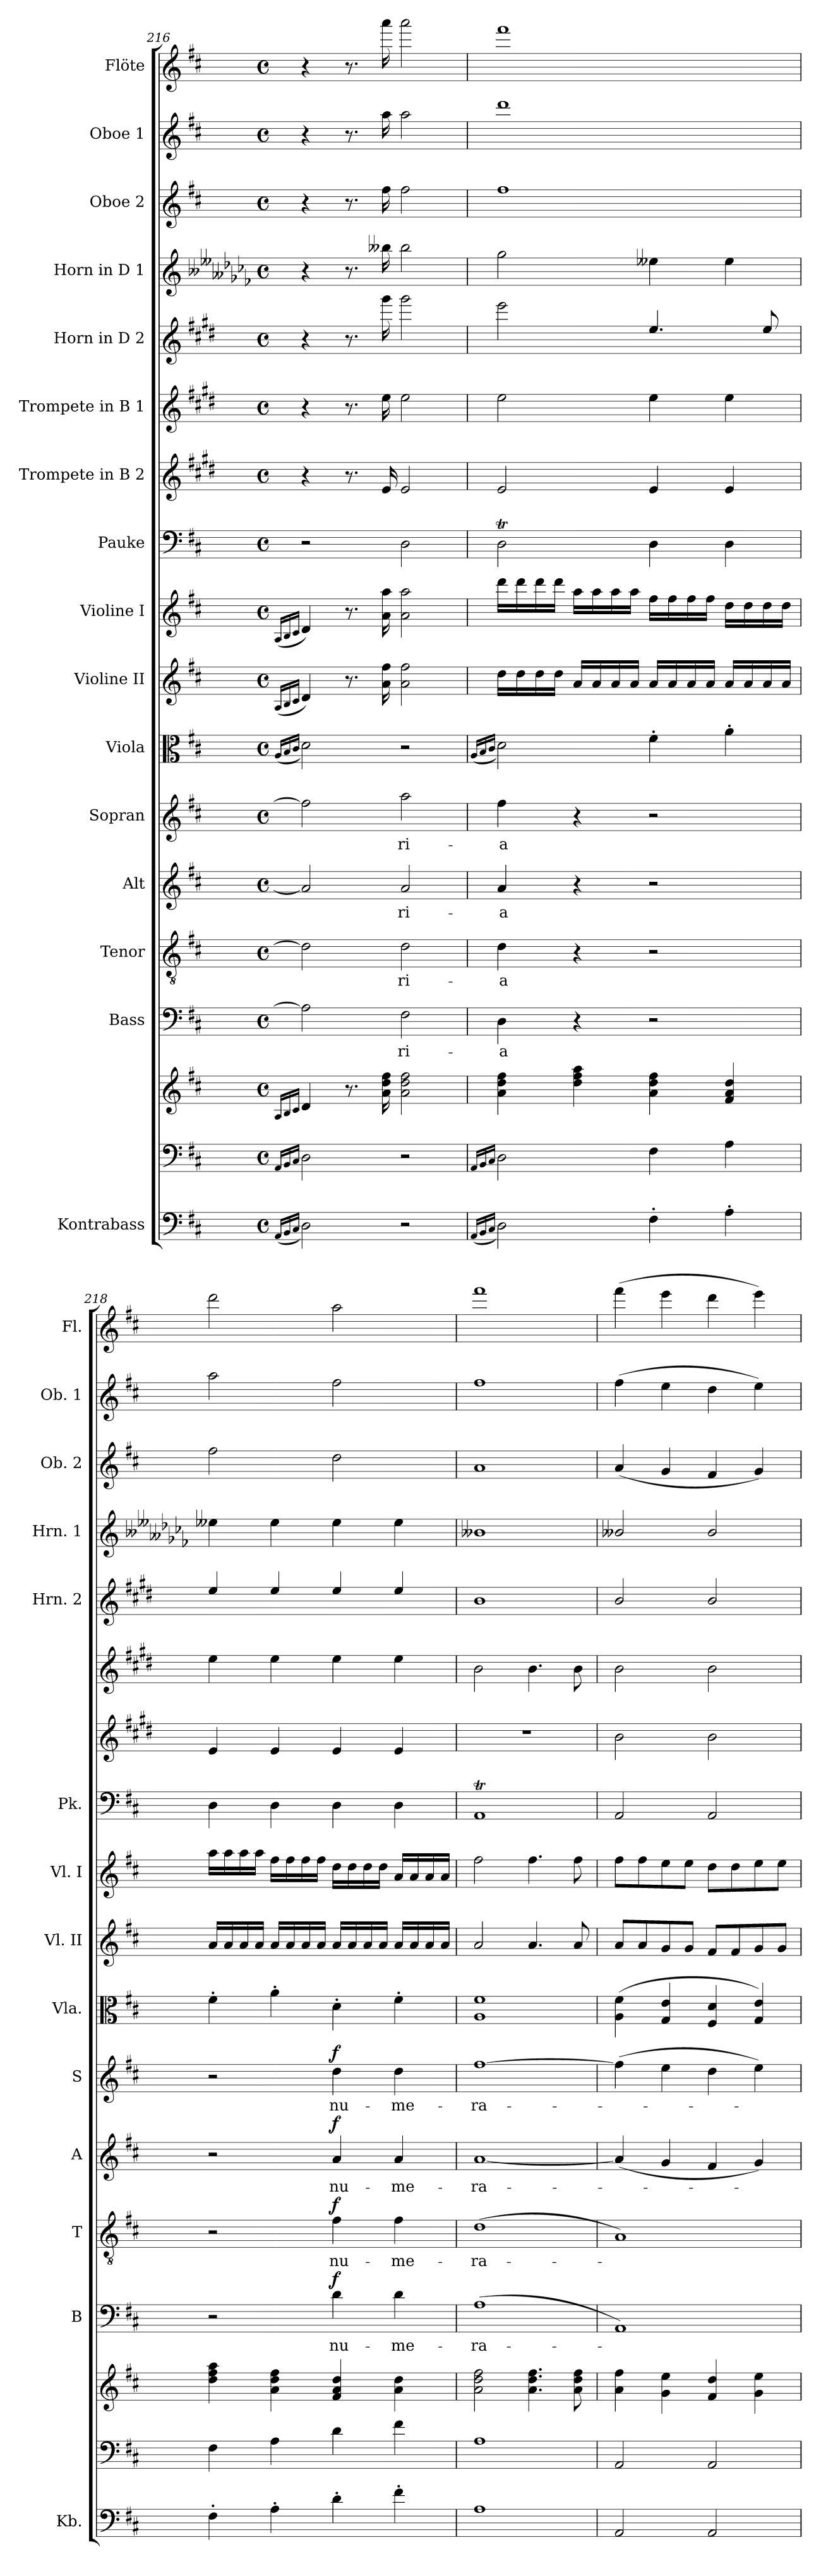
**kern	**kern	**kern	**kern	**text	**dynam	**kern	**text	**dynam	**kern	**text	**dynam	**kern	**text	**dynam	**kern	**kern	**kern	**kern	**kern	**kern	**kern	**kern	**kern	**kern	**kern
*part17	*part16	*part16	*part15	*part15	*part15	*part14	*part14	*part14	*part13	*part13	*part13	*part12	*part12	*part12	*part11	*part10	*part9	*part8	*part7	*part6	*part5	*part4	*part3	*part2	*part1
*staff18	*staff17	*staff16	*staff15	*staff15	*staff15	*staff14	*staff14	*staff14	*staff13	*staff13	*staff13	*staff12	*staff12	*staff12	*staff11	*staff10	*staff9	*staff8	*staff7	*staff6	*staff5	*staff4	*staff3	*staff2	*staff1
*I"Kontrabass	*	*	*I"Bass	*	*	*I"Tenor	*	*	*I"Alt	*	*	*I"Sopran	*	*	*I"Viola	*I"Violine II	*I"Violine I	*I"Pauke	*I"Trompete in B 2	*I"Trompete in B 1	*I"Horn in D 2	*I"Horn in D 1	*I"Oboe 2	*I"Oboe 1	*I"Flöte
*I'Kb.	*	*	*I'B	*	*	*I'T	*	*	*I'A	*	*	*I'S	*	*	*I'Vla.	*I'Vl. II	*I'Vl. I	*I'Pk.	*	*	*I'Hrn. 2	*I'Hrn. 1	*I'Ob. 2	*I'Ob. 1	*I'Fl.
*clefF4	*clefF4	*clefG2	*clefF4	*	*	*clefGv2	*	*	*clefG2	*	*	*clefG2	*	*	*clefC3	*clefG2	*clefG2	*clefF4	*clefG2	*clefG2	*clefG2	*clefG2	*clefG2	*clefG2	*clefG2
*ITrd7c12	*	*	*	*	*	*	*	*	*	*	*	*	*	*	*	*	*	*	*ITrd1c2	*ITrd1c2	*ITrd4c7	*ITrd-8c-12	*	*	*
*k[f#c#]	*k[f#c#]	*k[f#c#]	*k[f#c#]	*	*	*k[f#c#]	*	*	*k[f#c#]	*	*	*k[f#c#]	*	*	*k[f#c#]	*k[f#c#]	*k[f#c#]	*k[f#c#]	*k[f#c#]	*k[f#c#]	*k[f#c#g#]	*k[b--e--a--d-g-c-f-]	*k[f#c#]	*k[f#c#]	*k[f#c#]
*D:	*D:	*D:	*D:	*	*	*D:	*	*	*D:	*	*	*D:	*	*	*D:	*D:	*D:	*D:	*D:	*D:	*A:	*E--:	*D:	*D:	*D:
*M4/4	*M4/4	*M4/4	*M4/4	*	*	*M4/4	*	*	*M4/4	*	*	*M4/4	*	*	*M4/4	*M4/4	*M4/4	*M4/4	*M4/4	*M4/4	*M4/4	*M4/4	*M4/4	*M4/4	*M4/4
*met(c)	*met(c)	*met(c)	*met(c)	*	*	*met(c)	*	*	*met(c)	*	*	*met(c)	*	*	*met(c)	*met(c)	*met(c)	*met(c)	*met(c)	*met(c)	*met(c)	*met(c)	*met(c)	*met(c)	*met(c)
=216	=216	=216	=216	=216	=216	=216	=216	=216	=216	=216	=216	=216	=216	=216	=216	=216	=216	=216	=216	=216	=216	=216	=216	=216	=216
(<16qAAA/LL	16qAA/LL	16qA/LL	.	.	.	.	.	.	.	.	.	.	.	.	(<16qA/LL	(<16qA/LL	(<16qA/LL	.	.	.	.	.	.	.	.
16qBBB/	16qBB/	16qB/	.	.	.	.	.	.	.	.	.	.	.	.	16qB/	16qB/	16qB/	.	.	.	.	.	.	.	.
16qCC#/JJ	16qC#/JJ	16qc#/JJ	.	.	.	.	.	.	.	.	.	.	.	.	16qc#/JJ	16qc#/JJ	16qc#/JJ	.	.	.	.	.	.	.	.
2DD\)	2D\	4d/	2A\]	.	.	2d\]	.	.	2a/]	.	.	2ff#\]	.	.	2d\)	4d/)	4d/)	2r	4r	4r	4r	4r	4r	4r	4r
.	.	8.r	.	.	.	.	.	.	.	.	.	.	.	.	.	8.r	8.r	.	8.r	8.r	8.r	8.r	8.r	8.r	8.r
.	.	16a\ 16dd\ 16ff#\	.	.	.	.	.	.	.	.	.	.	.	.	.	16a\ 16ff#\	16a\ 16aa\	.	16d/	16dd\	16ccc#\	16bbb--\	16ff#\	16aa\	16aaa\
!	!	!	!	!LO:LY:b	!	!	!LO:LY:b	!	!	!LO:LY:b	!	!	!LO:LY:b	!	!	!	!	!	!	!	!	!	!	!	!
2r	2r	2a\ 2dd\ 2ff#\	2F#\	-ri-	.	2d\	-ri-	.	2a/	-ri-	.	2aa\	-ri-	.	2r	2a\ 2ff#\	2a\ 2aa\	2D\	2d/	2dd\	2ccc#\	2bbb--\	2ff#\	2aa\	2aaa\
=217	=217	=217	=217	=217	=217	=217	=217	=217	=217	=217	=217	=217	=217	=217	=217	=217	=217	=217	=217	=217	=217	=217	=217	=217	=217
(<16qAAA/LL	16qAA/LL	.	.	.	.	.	.	.	.	.	.	.	.	.	(<16qA/LL	.	.	.	.	.	.	.	.	.	.
16qBBB/	16qBB/	.	.	.	.	.	.	.	.	.	.	.	.	.	16qB/	.	.	.	.	.	.	.	.	.	.
16qCC#/JJ	16qC#/JJ	.	.	.	.	.	.	.	.	.	.	.	.	.	16qc#/JJ	.	.	.	.	.	.	.	.	.	.
!	!	!	!	!LO:LY:b	!	!	!LO:LY:b	!	!	!LO:LY:b	!	!	!LO:LY:b	!	!	!	!	!	!	!	!	!	!	!	!
2DD\)	2D\	4a\ 4dd\ 4ff#\	4D\	-a	.	4d\	-a	.	4a/	-a	.	4ff#\	-a	.	2d\)	16dd\LL	16ddd\LL	2DT\	2d/	2dd\	2aa\	2ggg-\	1ff#	1ddd	1fff#
.	.	.	.	.	.	.	.	.	.	.	.	.	.	.	.	16dd\	16ddd\	.	.	.	.	.	.	.	.
.	.	.	.	.	.	.	.	.	.	.	.	.	.	.	.	16dd\	16ddd\	.	.	.	.	.	.	.	.
.	.	.	.	.	.	.	.	.	.	.	.	.	.	.	.	16dd\JJ	16ddd\JJ	.	.	.	.	.	.	.	.
.	.	4dd\ 4ff#\ 4aa\	4r	.	.	4r	.	.	4r	.	.	4r	.	.	.	16a/LL	16aa\LL	.	.	.	.	.	.	.	.
.	.	.	.	.	.	.	.	.	.	.	.	.	.	.	.	16a/	16aa\	.	.	.	.	.	.	.	.
.	.	.	.	.	.	.	.	.	.	.	.	.	.	.	.	16a/	16aa\	.	.	.	.	.	.	.	.
.	.	.	.	.	.	.	.	.	.	.	.	.	.	.	.	16a/JJ	16aa\JJ	.	.	.	.	.	.	.	.
4FF#'>\	4F#\	4a\ 4dd\ 4ff#\	2r	.	.	2r	.	.	2r	.	.	2r	.	.	4f#'>\	16a/LL	16ff#\LL	4D\	4d/	4dd\	4.a/	4eee--\	.	.	.
.	.	.	.	.	.	.	.	.	.	.	.	.	.	.	.	16a/	16ff#\	.	.	.	.	.	.	.	.
.	.	.	.	.	.	.	.	.	.	.	.	.	.	.	.	16a/	16ff#\	.	.	.	.	.	.	.	.
.	.	.	.	.	.	.	.	.	.	.	.	.	.	.	.	16a/JJ	16ff#\JJ	.	.	.	.	.	.	.	.
4AA'>\	4A\	4f#/ 4a/ 4dd/	.	.	.	.	.	.	.	.	.	.	.	.	4a'>\	16a/LL	16dd\LL	4D\	4d/	4dd\	.	4eee--\	.	.	.
.	.	.	.	.	.	.	.	.	.	.	.	.	.	.	.	16a/	16dd\	.	.	.	.	.	.	.	.
.	.	.	.	.	.	.	.	.	.	.	.	.	.	.	.	16a/	16dd\	.	.	.	8a/	.	.	.	.
.	.	.	.	.	.	.	.	.	.	.	.	.	.	.	.	16a/JJ	16dd\JJ	.	.	.	.	.	.	.	.
!!LO:PB:g=z
=218	=218	=218	=218	=218	=218	=218	=218	=218	=218	=218	=218	=218	=218	=218	=218	=218	=218	=218	=218	=218	=218	=218	=218	=218	=218
4FF#'>\	4F#\	4dd\ 4ff#\ 4aa\	2r	.	.	2r	.	.	2r	.	.	2r	.	.	4f#'>\	16a/LL	16aa\LL	4D\	4d/	4dd\	4a/	4eee--\	2ff#\	2aa\	2ddd\
.	.	.	.	.	.	.	.	.	.	.	.	.	.	.	.	16a/	16aa\	.	.	.	.	.	.	.	.
.	.	.	.	.	.	.	.	.	.	.	.	.	.	.	.	16a/	16aa\	.	.	.	.	.	.	.	.
.	.	.	.	.	.	.	.	.	.	.	.	.	.	.	.	16a/JJ	16aa\JJ	.	.	.	.	.	.	.	.
4AA'>\	4A\	4a\ 4dd\ 4ff#\	.	.	.	.	.	.	.	.	.	.	.	.	4a'>\	16a/LL	16ff#\LL	4D\	4d/	4dd\	4a/	4eee--\	.	.	.
.	.	.	.	.	.	.	.	.	.	.	.	.	.	.	.	16a/	16ff#\	.	.	.	.	.	.	.	.
.	.	.	.	.	.	.	.	.	.	.	.	.	.	.	.	16a/	16ff#\	.	.	.	.	.	.	.	.
.	.	.	.	.	.	.	.	.	.	.	.	.	.	.	.	16a/JJ	16ff#\JJ	.	.	.	.	.	.	.	.
!	!	!	!	!LO:LY:b	!LO:DY:a	!	!LO:LY:b	!LO:DY:a	!	!LO:LY:b	!LO:DY:a	!	!LO:LY:b	!LO:DY:a	!	!	!	!	!	!	!	!	!	!	!
4D'>\	4d\	4f#/ 4a/ 4dd/	4d\	nu-	f	4f#\	nu-	f	4a/	nu-	f	4dd\	nu-	f	4d'>\	16a/LL	16dd\LL	4D\	4d/	4dd\	4a/	4eee--\	2dd\	2ff#\	2aa\
.	.	.	.	.	.	.	.	.	.	.	.	.	.	.	.	16a/	16dd\	.	.	.	.	.	.	.	.
.	.	.	.	.	.	.	.	.	.	.	.	.	.	.	.	16a/	16dd\	.	.	.	.	.	.	.	.
.	.	.	.	.	.	.	.	.	.	.	.	.	.	.	.	16a/JJ	16dd\JJ	.	.	.	.	.	.	.	.
!	!	!	!	!LO:LY:b	!	!	!LO:LY:b	!	!	!LO:LY:b	!	!	!LO:LY:b	!	!	!	!	!	!	!	!	!	!	!	!
4F#'>\	4f#\	4a\ 4dd\	4d\	-me-	.	4f#\	-me-	.	4a/	-me-	.	4dd\	-me-	.	4f#'>\	16a/LL	16a/LL	4D\	4d/	4dd\	4a/	4eee--\	.	.	.
.	.	.	.	.	.	.	.	.	.	.	.	.	.	.	.	16a/	16a/	.	.	.	.	.	.	.	.
.	.	.	.	.	.	.	.	.	.	.	.	.	.	.	.	16a/	16a/	.	.	.	.	.	.	.	.
.	.	.	.	.	.	.	.	.	.	.	.	.	.	.	.	16a/JJ	16a/JJ	.	.	.	.	.	.	.	.
=219	=219	=219	=219	=219	=219	=219	=219	=219	=219	=219	=219	=219	=219	=219	=219	=219	=219	=219	=219	=219	=219	=219	=219	=219	=219
!	!	!	!	!LO:LY:b	!	!	!LO:LY:b	!	!	!LO:LY:b	!	!	!LO:LY:b	!	!	!	!	!	!	!	!	!	!	!	!
1AA	1A	2a\ 2dd\ 2ff#\	(>1A	-ra-	.	(>1d	-ra-	.	[1a	-ra-	.	[1ff#	-ra-	.	1A 1f#	2a/	2ff#\	1AAT	1r	2a\	1e	1bb--	1a	1ff#	1fff#
.	.	4.a\ 4.dd\ 4.ff#\	.	.	.	.	.	.	.	.	.	.	.	.	.	4.a/	4.ff#\	.	.	4.a\	.	.	.	.	.
.	.	8a\ 8dd\ 8ff#\	.	.	.	.	.	.	.	.	.	.	.	.	.	8a/	8ff#\	.	.	8a\	.	.	.	.	.
=220	=220	=220	=220	=220	=220	=220	=220	=220	=220	=220	=220	=220	=220	=220	=220	=220	=220	=220	=220	=220	=220	=220	=220	=220	=220
2AAA/	2AA/	4a\ 4ff#\	1AA)	.	.	1A)	.	.	(<4a/]	.	.	(>4ff#\]	.	.	(>4A\ 4f#\	8a/L	8ff#\L	2AA/	2a\	2a\	2e/	2bb--/	(<4a/	(>4ff#\	(>4fff#\
.	.	.	.	.	.	.	.	.	.	.	.	.	.	.	.	8a/	8ff#\	.	.	.	.	.	.	.	.
.	.	4g\ 4ee\	.	.	.	.	.	.	4g/	.	.	4ee\	.	.	4G/ 4e/	8g/	8ee\	.	.	.	.	.	4g/	4ee\	4eee\
.	.	.	.	.	.	.	.	.	.	.	.	.	.	.	.	8g/J	8ee\J	.	.	.	.	.	.	.	.
2AAA/	2AA/	4f#/ 4dd/	.	.	.	.	.	.	4f#/	.	.	4dd\	.	.	4F#/ 4d/	8f#/L	8dd\L	2AA/	2a\	2a\	2e/	2bb--/	4f#/	4dd\	4ddd\
.	.	.	.	.	.	.	.	.	.	.	.	.	.	.	.	8f#/	8dd\	.	.	.	.	.	.	.	.
.	.	4g\ 4ee\	.	.	.	.	.	.	4g/)	.	.	4ee\)	.	.	4G/ 4e/)	8g/	8ee\	.	.	.	.	.	4g/)	4ee\)	4eee\)
.	.	.	.	.	.	.	.	.	.	.	.	.	.	.	.	8g/J	8ee\J	.	.	.	.	.	.	.	.
=	=	=	=	=	=	=	=	=	=	=	=	=	=	=	=	=	=	=	=	=	=	=	=	=	=
*-	*-	*-	*-	*-	*-	*-	*-	*-	*-	*-	*-	*-	*-	*-	*-	*-	*-	*-	*-	*-	*-	*-	*-	*-	*-
